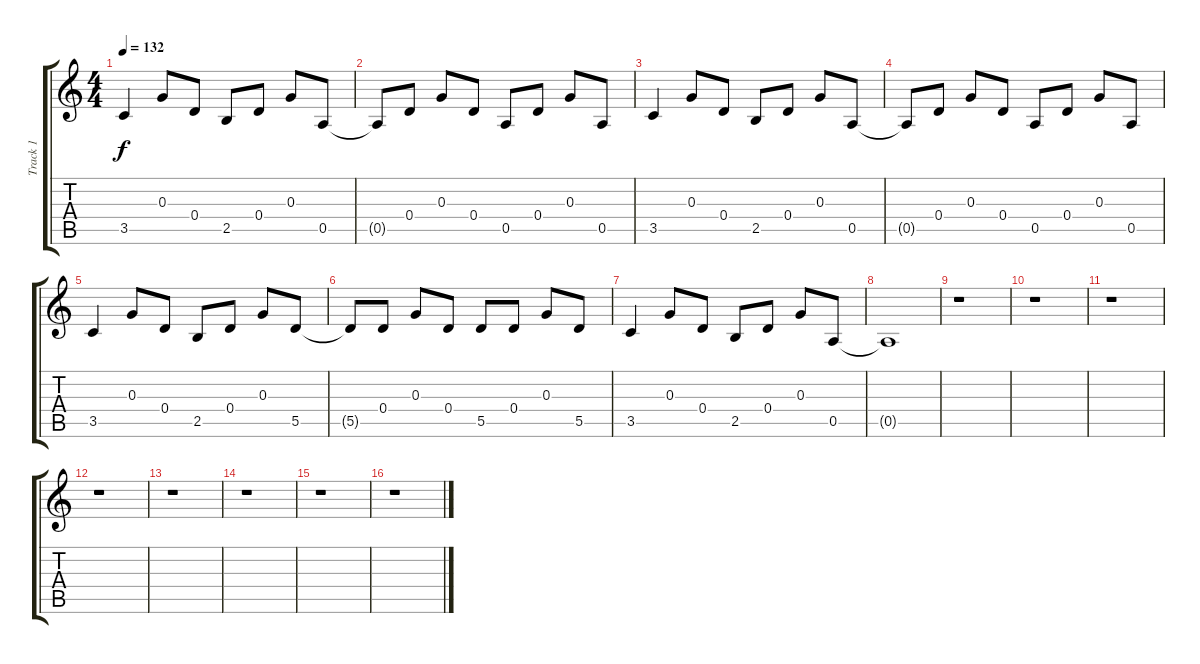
\track ("Track 1" "Track 1") {instrument acousticguitarnylon}
\staff {score tabs}
\tuning (E4 B3 G3 D3 A2 D2) {hide}
\ts (4 4)
\tempo 132
\clef g2
\ks c
3.5.4{dy f} 0.3.8 0.4.8 2.5.8 0.4.8 0.3.8 0.5.8 |
0.5{t}.8 0.4.8 0.3.8 0.4.8 0.5.8 0.4.8 0.3.8 0.5.8 |
3.5.4 0.3.8 0.4.8 2.5.8 0.4.8 0.3.8 0.5.8 |
0.5{t}.8 0.4.8 0.3.8 0.4.8 0.5.8 0.4.8 0.3.8 0.5.8 |
3.5.4 0.3.8 0.4.8 2.5.8 0.4.8 0.3.8 5.5.8 |
5.5{t}.8 0.4.8 0.3.8 0.4.8 5.5.8 0.4.8 0.3.8 5.5.8 |
3.5.4 0.3.8 0.4.8 2.5.8 0.4.8 0.3.8 0.5.8 |
0.5{t}.1 |
r.1 |
r.1 |
r.1 |
r.1 |
r.1 |
r.1 |
r.1 |
r.1
